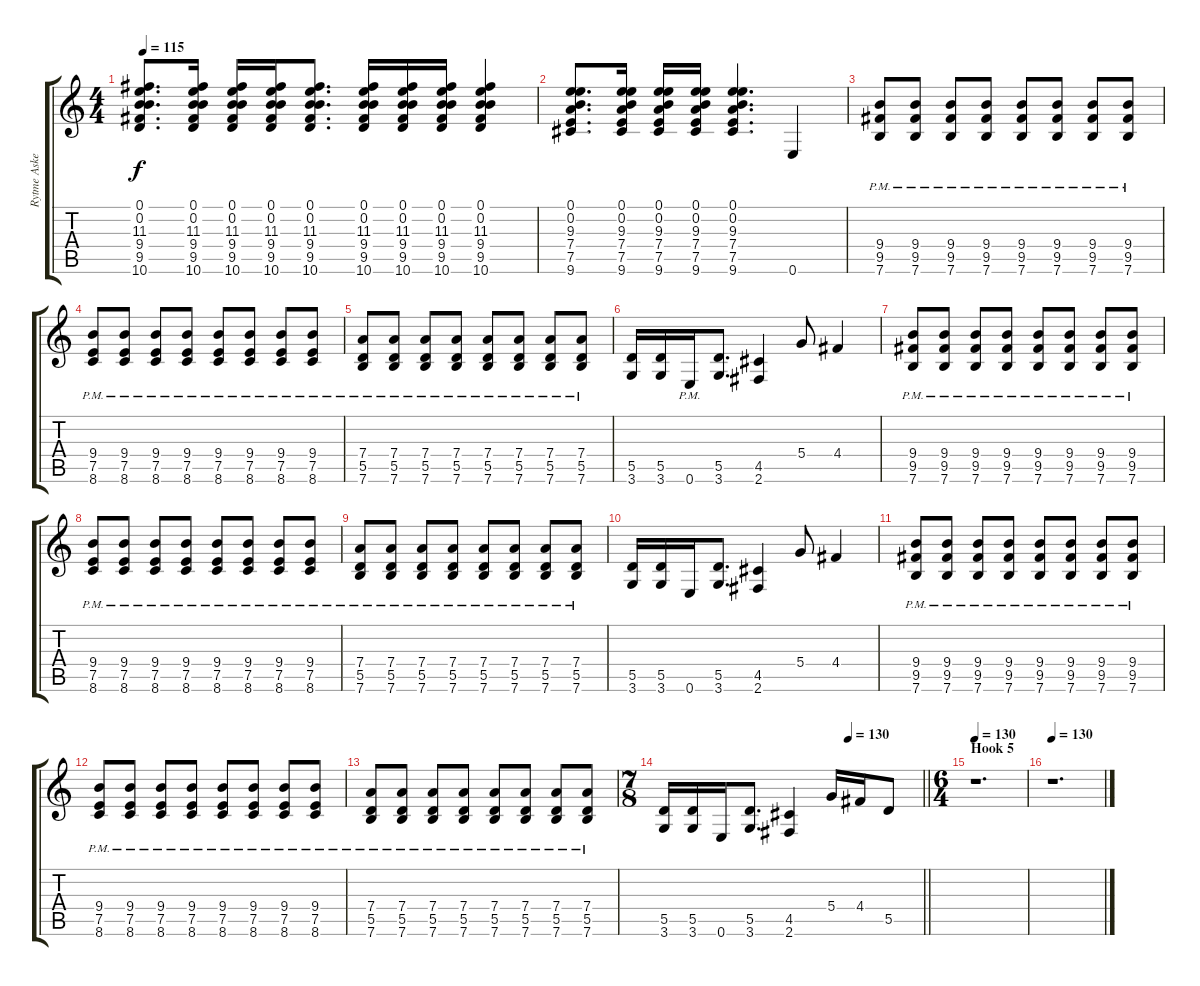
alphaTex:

\track ("Rytme Aske" "Rytme Aske") {instrument acousticguitarsteel}
\staff {score tabs}
\tuning (E4 B3 G3 D3 A2 E2) {hide}
\ts (4 4)
\tempo 115
\clef g2
\ks c
(0.1 0.2 11.3 9.4 9.5 10.6).8{d dy f} (0.1 0.2 11.3 9.4 9.5 10.6).16 (0.1 0.2 11.3 9.4 9.5 10.6).16 (0.1 0.2 11.3 9.4 9.5 10.6).16 (0.1 0.2 11.3 9.4 9.5 10.6).8{d} (0.1 0.2 11.3 9.4 9.5 10.6).16 (0.1 0.2 11.3 9.4 9.5 10.6).16 (0.1 0.2 11.3 9.4 9.5 10.6).16 (0.1 0.2 11.3 9.4 9.5 10.6).4 |
(0.1 0.2 9.3 7.4 7.5 9.6).8{d} (0.1 0.2 9.3 7.4 7.5 9.6).16 (0.1 0.2 9.3 7.4 7.5 9.6).16 (0.1 0.2 9.3 7.4 7.5 9.6).16 (0.1 0.2 9.3 7.4 7.5 9.6).4{d} 0.6.4{instrument overdrivenguitar} |
(9.4{pm} 9.5{pm} 7.6{pm}).8 (9.4{pm} 9.5{pm} 7.6{pm}).8 (9.4{pm} 9.5{pm} 7.6{pm}).8 (9.4{pm} 9.5{pm} 7.6{pm}).8 (9.4{pm} 9.5{pm} 7.6{pm}).8 (9.4{pm} 9.5{pm} 7.6{pm}).8 (9.4{pm} 9.5{pm} 7.6{pm}).8 (9.4{pm} 9.5{pm} 7.6{pm}).8 |
(9.4{pm} 7.5{pm} 8.6{pm}).8 (9.4{pm} 7.5{pm} 8.6{pm}).8 (9.4{pm} 7.5{pm} 8.6{pm}).8 (9.4{pm} 7.5{pm} 8.6{pm}).8 (9.4{pm} 7.5{pm} 8.6{pm}).8 (9.4{pm} 7.5{pm} 8.6{pm}).8 (9.4{pm} 7.5{pm} 8.6{pm}).8 (9.4{pm} 7.5{pm} 8.6{pm}).8 |
(7.4{pm} 5.5{pm} 7.6{pm}).8 (7.4{pm} 5.5{pm} 7.6{pm}).8 (7.4{pm} 5.5{pm} 7.6{pm}).8 (7.4{pm} 5.5{pm} 7.6{pm}).8 (7.4{pm} 5.5{pm} 7.6{pm}).8 (7.4{pm} 5.5{pm} 7.6{pm}).8 (7.4{pm} 5.5{pm} 7.6{pm}).8 (7.4{pm} 5.5{pm} 7.6{pm}).8 |
(5.5 3.6).16 (5.5 3.6).16 0.6{pm}.16 (5.5 3.6).8{d} (4.5 2.6).4 5.4.8 4.4.4 |
(9.4{pm} 9.5{pm} 7.6{pm}).8 (9.4{pm} 9.5{pm} 7.6{pm}).8 (9.4{pm} 9.5{pm} 7.6{pm}).8 (9.4{pm} 9.5{pm} 7.6{pm}).8 (9.4{pm} 9.5{pm} 7.6).8 (9.4{pm} 9.5{pm} 7.6{pm}).8 (9.4{pm} 9.5{pm} 7.6{pm}).8 (9.4{pm} 9.5{pm} 7.6).8 |
(9.4{pm} 7.5{pm} 8.6{pm}).8 (9.4{pm} 7.5{pm} 8.6{pm}).8 (9.4{pm} 7.5{pm} 8.6{pm}).8 (9.4{pm} 7.5{pm} 8.6{pm}).8 (9.4{pm} 7.5{pm} 8.6{pm}).8 (9.4{pm} 7.5{pm} 8.6{pm}).8 (9.4{pm} 7.5{pm} 8.6{pm}).8 (9.4{pm} 7.5{pm} 8.6{pm}).8 |
(7.4{pm} 5.5{pm} 7.6{pm}).8 (7.4{pm} 5.5{pm} 7.6{pm}).8 (7.4{pm} 5.5{pm} 7.6{pm}).8 (7.4{pm} 5.5{pm} 7.6{pm}).8 (7.4{pm} 5.5{pm} 7.6{pm}).8 (7.4{pm} 5.5{pm} 7.6{pm}).8 (7.4{pm} 5.5{pm} 7.6{pm}).8 (7.4{pm} 5.5{pm} 7.6{pm}).8 |
(5.5 3.6).16 (5.5 3.6).16 0.6.16 (5.5 3.6).8{d} (4.5 2.6).4 5.4.8 4.4.4 |
(9.4{pm} 9.5{pm} 7.6{pm}).8 (9.4{pm} 9.5{pm} 7.6{pm}).8 (9.4{pm} 9.5{pm} 7.6{pm}).8 (9.4{pm} 9.5{pm} 7.6{pm}).8 (9.4{pm} 9.5{pm} 7.6).8 (9.4{pm} 9.5{pm} 7.6{pm}).8 (9.4{pm} 9.5{pm} 7.6{pm}).8 (9.4{pm} 9.5{pm} 7.6).8 |
(9.4{pm} 7.5{pm} 8.6{pm}).8 (9.4{pm} 7.5{pm} 8.6{pm}).8 (9.4{pm} 7.5{pm} 8.6{pm}).8 (9.4{pm} 7.5{pm} 8.6{pm}).8 (9.4{pm} 7.5{pm} 8.6{pm}).8 (9.4{pm} 7.5{pm} 8.6{pm}).8 (9.4{pm} 7.5{pm} 8.6{pm}).8 (9.4{pm} 7.5{pm} 8.6{pm}).8 |
(7.4{pm} 5.5{pm} 7.6{pm}).8 (7.4{pm} 5.5{pm} 7.6{pm}).8 (7.4{pm} 5.5{pm} 7.6{pm}).8 (7.4{pm} 5.5{pm} 7.6{pm}).8 (7.4{pm} 5.5{pm} 7.6{pm}).8 (7.4{pm} 5.5{pm} 7.6{pm}).8 (7.4{pm} 5.5{pm} 7.6{pm}).8 (7.4{pm} 5.5{pm} 7.6{pm}).8 |
\ts (7 8)
\tempo (130 0.7142857142857143)
\barLineRight lightlight
(5.5 3.6).16 (5.5 3.6).16 0.6.16 (5.5 3.6).8{d} (4.5 2.6).4 5.4.16 4.4.16 5.5.8 |
\ts (6 4)
\section ("" "Hook 5")
\tempo 130
r.1{d} |
\tempo 130
r.1{d}
